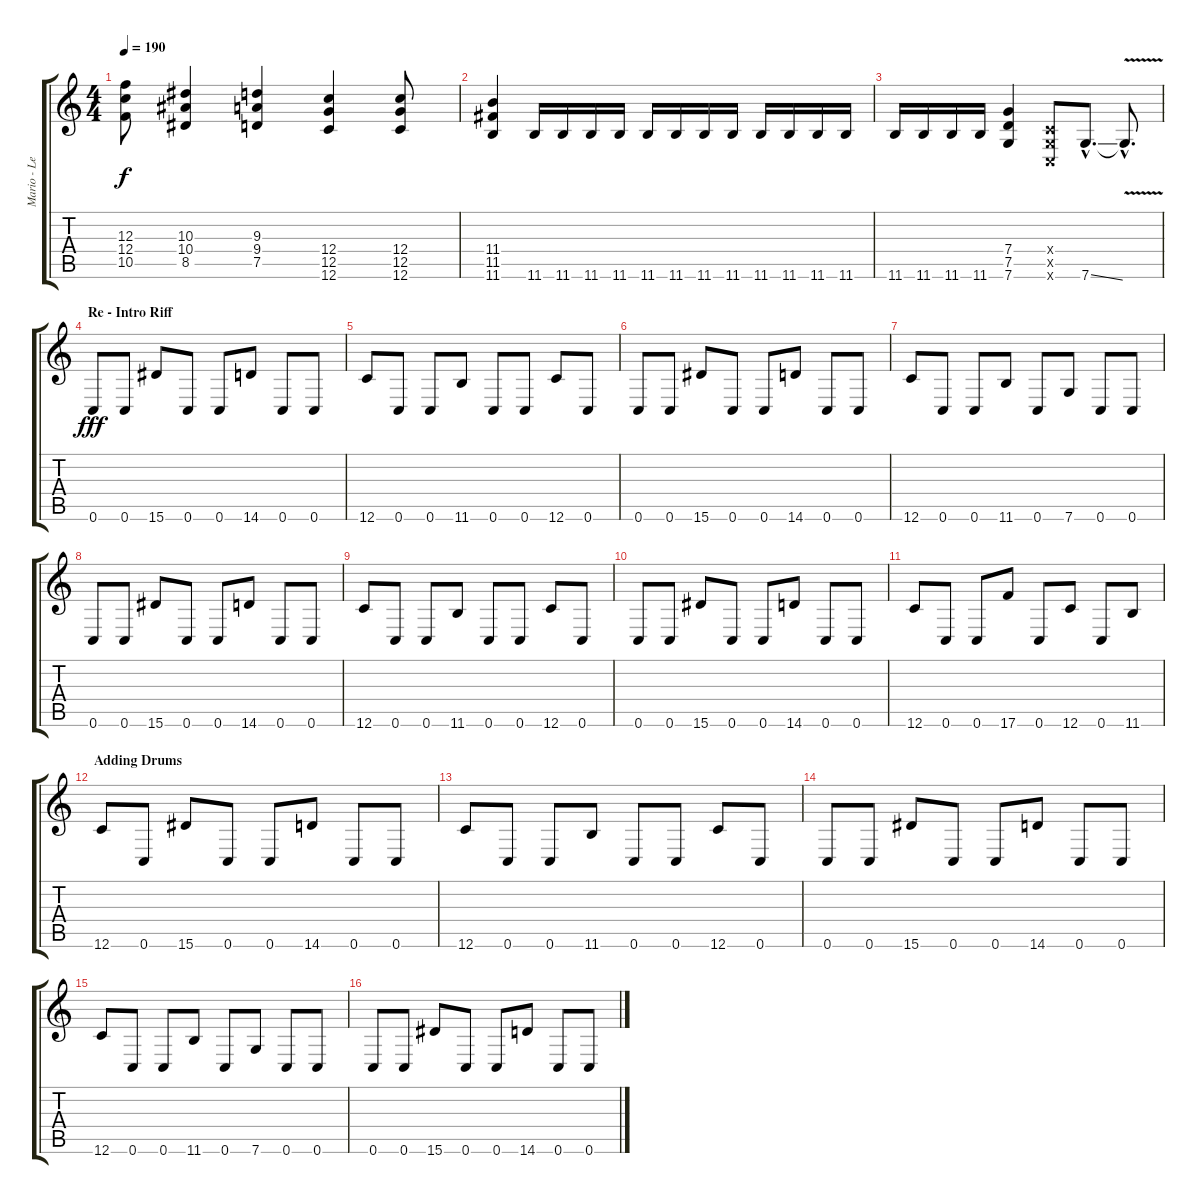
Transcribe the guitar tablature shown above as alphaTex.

\track ("Mario - Lead" "Mario - Le") {instrument overdrivenguitar}
\staff {score tabs}
\tuning (D4 A3 F3 C3 G2 C2) {hide}
\ts (4 4)
\tempo 190
\clef g2
\ks c
(12.3 12.4 10.5).8{dy f instrument overdrivenguitar} (10.3 10.4 8.5).4 (9.3 9.4 7.5).4 (12.4 12.5 12.6).4 (12.4 12.5 12.6).8 |
(11.4 11.5 11.6).4 11.6.16{instrument distortionguitar} 11.6.16 11.6.16 11.6.16 11.6.16 11.6.16 11.6.16 11.6.16 11.6.16 11.6.16 11.6.16 11.6.16 |
11.6.16 11.6.16 11.6.16 11.6.16 (7.4 7.5 7.6).4{instrument overdrivenguitar} (0.4{x} 0.5{x} 0.6{x}).8 7.6{ss hac}.8{d} 7.6{v hac t}.8{d} |
\section ("" "Re - Intro Riff")
0.6.8{dy fff} 0.6.8 15.6.8 0.6.8 0.6.8 14.6.8 0.6.8 0.6.8 |
12.6.8 0.6.8 0.6.8 11.6.8 0.6.8 0.6.8 12.6.8 0.6.8 |
0.6.8 0.6.8 15.6.8 0.6.8 0.6.8 14.6.8 0.6.8 0.6.8 |
12.6.8 0.6.8 0.6.8 11.6.8 0.6.8 7.6.8 0.6.8 0.6.8 |
0.6.8 0.6.8 15.6.8 0.6.8 0.6.8 14.6.8 0.6.8 0.6.8 |
12.6.8 0.6.8 0.6.8 11.6.8 0.6.8 0.6.8 12.6.8 0.6.8 |
0.6.8 0.6.8 15.6.8 0.6.8 0.6.8 14.6.8 0.6.8 0.6.8 |
12.6.8 0.6.8 0.6.8 17.6.8 0.6.8 12.6.8 0.6.8 11.6.8 |
\section ("" "Adding Drums")
12.6.8 0.6.8 15.6.8 0.6.8 0.6.8 14.6.8 0.6.8 0.6.8 |
12.6.8 0.6.8 0.6.8 11.6.8 0.6.8 0.6.8 12.6.8 0.6.8 |
0.6.8 0.6.8 15.6.8 0.6.8 0.6.8 14.6.8 0.6.8 0.6.8 |
12.6.8 0.6.8 0.6.8 11.6.8 0.6.8 7.6.8 0.6.8 0.6.8 |
0.6.8 0.6.8 15.6.8 0.6.8 0.6.8 14.6.8 0.6.8 0.6.8
